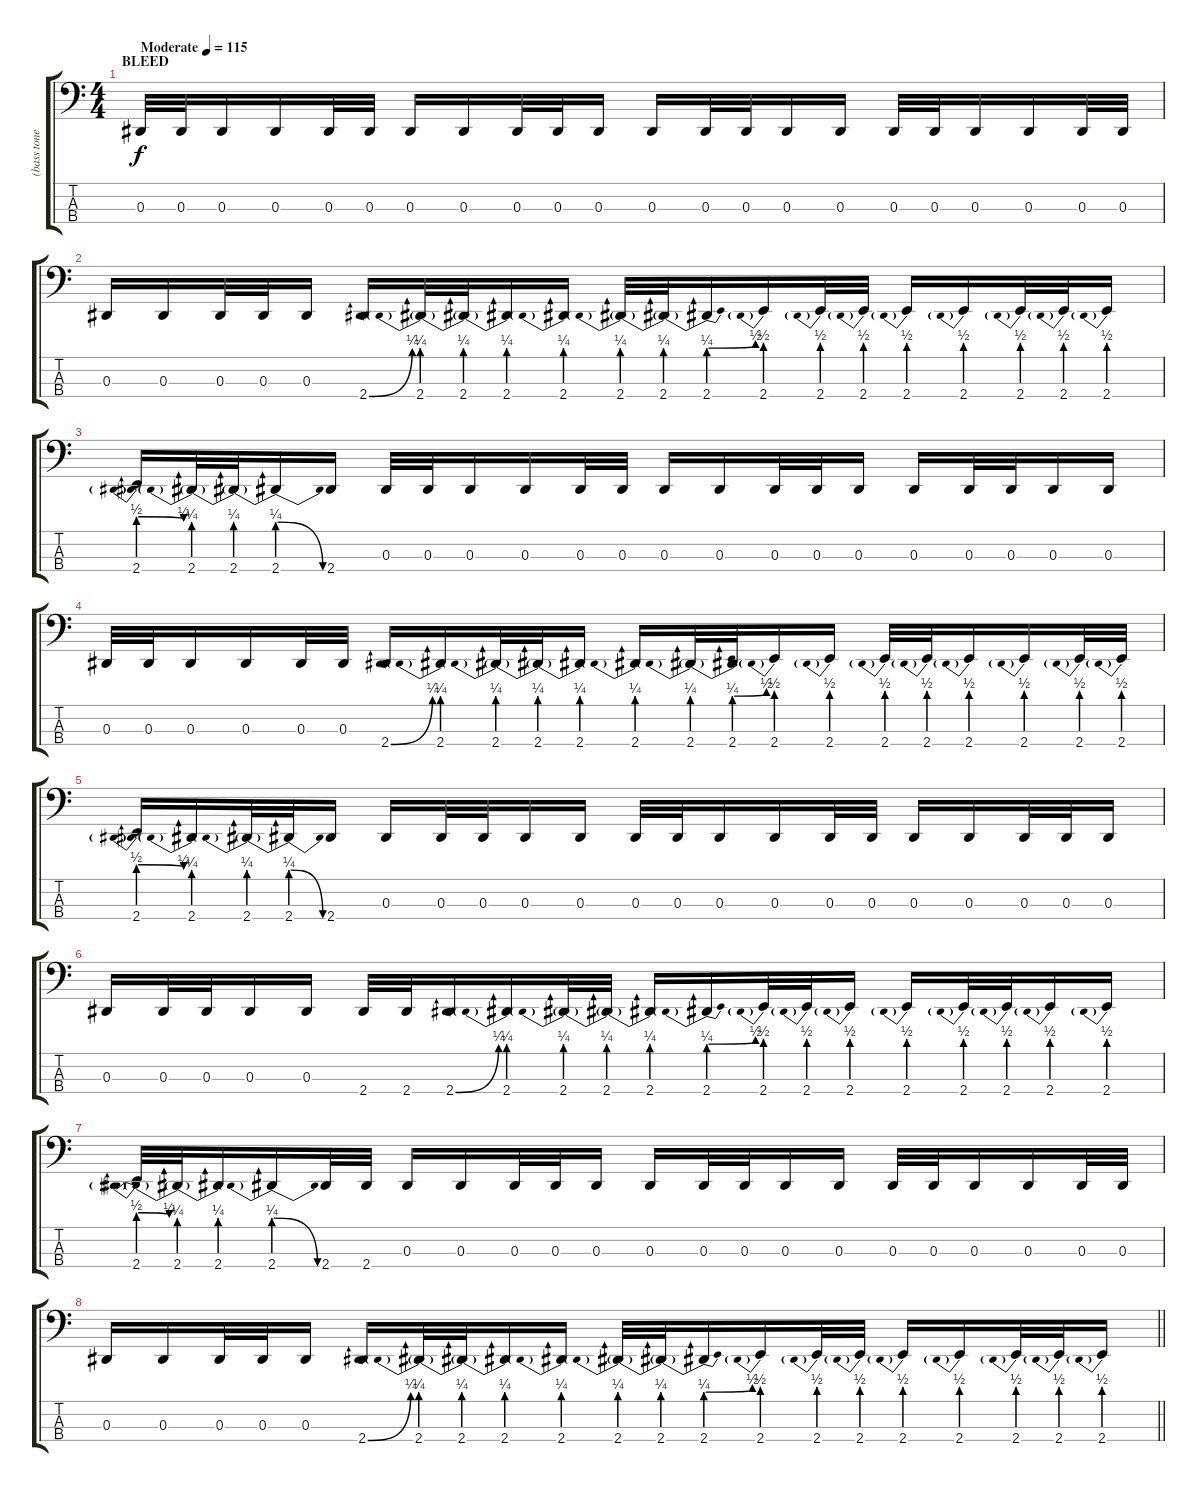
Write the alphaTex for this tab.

\track ("(bass tone)" "(bass tone") {instrument electricbasspick}
\staff {score tabs}
\tuning (Bb1 Eb1 Eb1 Db1) {hide}
\ts (4 4)
\section ("" "BLEED")
\tempo (115 "Moderate")
\clef f4
\ks c
0.3.32{dy f instrument electricbasspick} 0.3.32 0.3.16 0.3.16 0.3.32 0.3.32 0.3.16 0.3.16 0.3.32 0.3.32 0.3.16 0.3.16 0.3.32 0.3.32 0.3.16 0.3.16 0.3.32 0.3.32 0.3.16 0.3.16 0.3.32 0.3.32 |
0.3.16 0.3.16 0.3.32 0.3.32 0.3.16 2.4{be (bend 0 0 60 1)}.16 2.4{be (prebend 0 1 60 1)}.32 2.4{be (prebend 0 1 60 1)}.32 2.4{be (prebend 0 1 60 1)}.16 2.4{be (prebend 0 1 60 1)}.16 2.4{be (prebend 0 1 60 1)}.32 2.4{be (prebend 0 1 60 1)}.32 2.4{be (prebendbend 0 1 60 2)}.16 2.4{be (prebend 0 2 60 2)}.16 2.4{be (prebend 0 2 60 2)}.32 2.4{be (prebend 0 2 60 2)}.32 2.4{be (prebend 0 2 60 2)}.16 2.4{be (prebend 0 2 60 2)}.16 2.4{be (prebend 0 2 60 2)}.32 2.4{be (prebend 0 2 60 2)}.32 2.4{be (prebend 0 2 60 2)}.16 |
2.4{be (prebendrelease 0 2 60 1)}.16 2.4{be (prebend 0 1 60 1)}.32 2.4{be (prebend 0 1 60 1)}.32 2.4{be (prebendrelease 0 1 60 0)}.16 2.4.16 0.3.32 0.3.32 0.3.16 0.3.16 0.3.32 0.3.32 0.3.16 0.3.16 0.3.32 0.3.32 0.3.16 0.3.16 0.3.32 0.3.32 0.3.16 0.3.16 |
0.3.32 0.3.32 0.3.16 0.3.16 0.3.32 0.3.32 2.4{be (bend 0 0 60 1)}.16 2.4{be (prebend 0 1 60 1)}.16 2.4{be (prebend 0 1 60 1)}.32 2.4{be (prebend 0 1 60 1)}.32 2.4{be (prebend 0 1 60 1)}.16 2.4{be (prebend 0 1 60 1)}.16 2.4{be (prebend 0 1 60 1)}.32 2.4{be (prebendbend 0 1 60 2)}.32 2.4{be (prebend 0 2 60 2)}.16 2.4{be (prebend 0 2 60 2)}.16 2.4{be (prebend 0 2 60 2)}.32 2.4{be (prebend 0 2 60 2)}.32 2.4{be (prebend 0 2 60 2)}.16 2.4{be (prebend 0 2 60 2)}.16 2.4{be (prebend 0 2 60 2)}.32 2.4{be (prebend 0 2 60 2)}.32 |
2.4{be (prebendrelease 0 2 60 1)}.16 2.4{be (prebend 0 1 60 1)}.16 2.4{be (prebend 0 1 60 1)}.32 2.4{be (prebendrelease 0 1 60 0)}.32 2.4.16 0.3.16 0.3.32 0.3.32 0.3.16 0.3.16 0.3.32 0.3.32 0.3.16 0.3.16 0.3.32 0.3.32 0.3.16 0.3.16 0.3.32 0.3.32 0.3.16 |
0.3.16 0.3.32 0.3.32 0.3.16 0.3.16 2.4.32 2.4.32 2.4{be (bend 0 0 60 1)}.16 2.4{be (prebend 0 1 60 1)}.16 2.4{be (prebend 0 1 60 1)}.32 2.4{be (prebend 0 1 60 1)}.32 2.4{be (prebend 0 1 60 1)}.16 2.4{be (prebendbend 0 1 60 2)}.16 2.4{be (prebend 0 2 60 2)}.32 2.4{be (prebend 0 2 60 2)}.32 2.4{be (prebend 0 2 60 2)}.16 2.4{be (prebend 0 2 60 2)}.16 2.4{be (prebend 0 2 60 2)}.32 2.4{be (prebend 0 2 60 2)}.32 2.4{be (prebend 0 2 60 2)}.16 2.4{be (prebend 0 2 60 2)}.16 |
2.4{be (prebendrelease 0 2 60 1)}.32 2.4{be (prebend 0 1 60 1)}.32 2.4{be (prebend 0 1 60 1)}.16 2.4{be (prebendrelease 0 1 60 0)}.16 2.4.32 2.4.32 0.3.16 0.3.16 0.3.32 0.3.32 0.3.16 0.3.16 0.3.32 0.3.32 0.3.16 0.3.16 0.3.32 0.3.32 0.3.16 0.3.16 0.3.32 0.3.32 |
\barLineRight lightlight
0.3.16 0.3.16 0.3.32 0.3.32 0.3.16 2.4{be (bend 0 0 60 1)}.16 2.4{be (prebend 0 1 60 1)}.32 2.4{be (prebend 0 1 60 1)}.32 2.4{be (prebend 0 1 60 1)}.16 2.4{be (prebend 0 1 60 1)}.16 2.4{be (prebend 0 1 60 1)}.32 2.4{be (prebend 0 1 60 1)}.32 2.4{be (prebendbend 0 1 60 2)}.16 2.4{be (prebend 0 2 60 2)}.16 2.4{be (prebend 0 2 60 2)}.32 2.4{be (prebend 0 2 60 2)}.32 2.4{be (prebend 0 2 60 2)}.16 2.4{be (prebend 0 2 60 2)}.16 2.4{be (prebend 0 2 60 2)}.32 2.4{be (prebend 0 2 60 2)}.32 2.4{be (prebend 0 2 60 2)}.16
